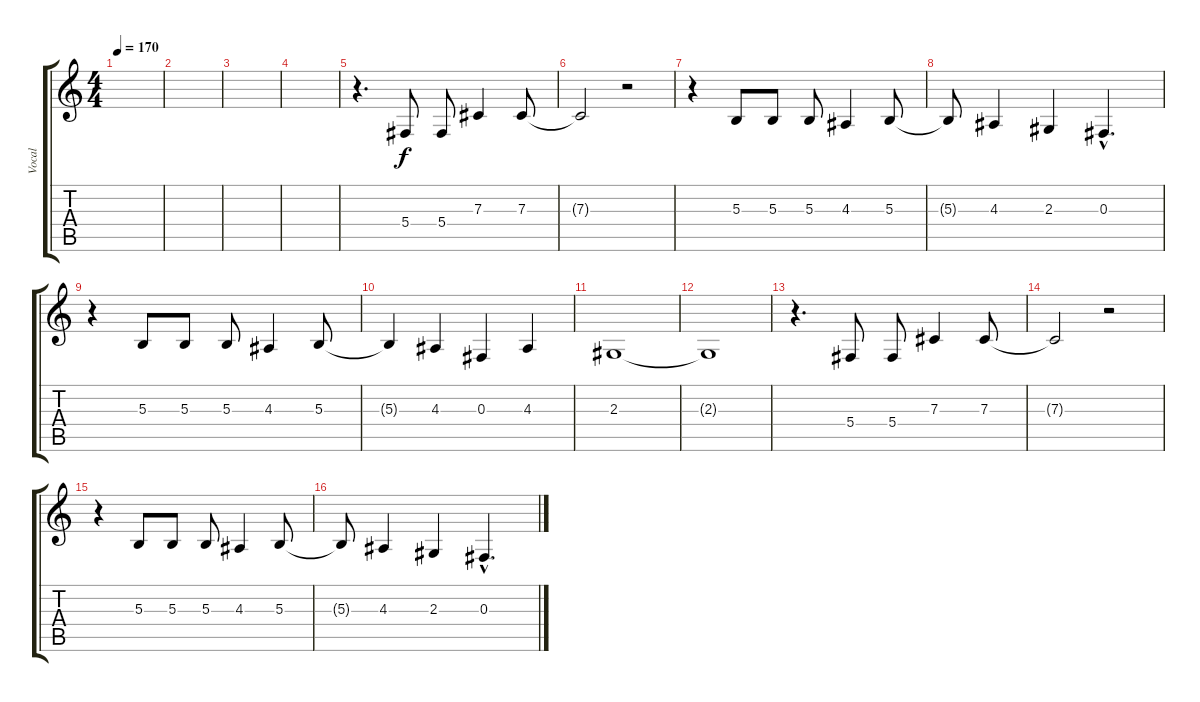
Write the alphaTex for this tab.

\track ("Vocal" "Vocal") {instrument violin}
\staff {score tabs}
\tuning (Eb4 Bb3 Gb3 Db3 Ab2 Eb2) {hide}
\ts (4 4)
\tempo 170
\clef g2
\ks c
|
|
|
|
r.4{d} 5.4.8 5.4.8 7.3.4 7.3.8 |
7.3{t}.2 r.2 |
r.4 5.3.8 5.3.8 5.3.8 4.3.4 5.3.8 |
5.3{t}.8 4.3.4 2.3.4 0.3{hac}.4{d} |
r.4 5.3.8 5.3.8 5.3.8 4.3.4 5.3.8 |
5.3{t}.4 4.3.4 0.3.4 4.3.4 |
2.3.1 |
2.3{t}.1 |
r.4{d} 5.4.8 5.4.8 7.3.4 7.3.8 |
7.3{t}.2 r.2 |
r.4 5.3.8 5.3.8 5.3.8 4.3.4 5.3.8 |
5.3{t}.8 4.3.4 2.3.4 0.3{hac}.4{d}
